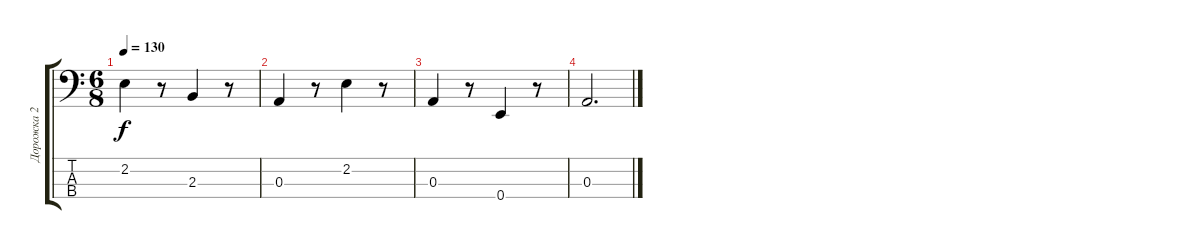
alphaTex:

\track ("Дорожка 2" "Дорожка 2") {instrument electricbassfinger}
\staff {score tabs}
\tuning (G2 D2 A1 E1) {hide}
\ts (6 8)
\tempo 130
\clef f4
\ks c
2.2.4{dy f} r.8 2.3.4 r.8 |
0.3.4 r.8 2.2.4 r.8 |
0.3.4 r.8 0.4.4 r.8 |
0.3.2{d}
